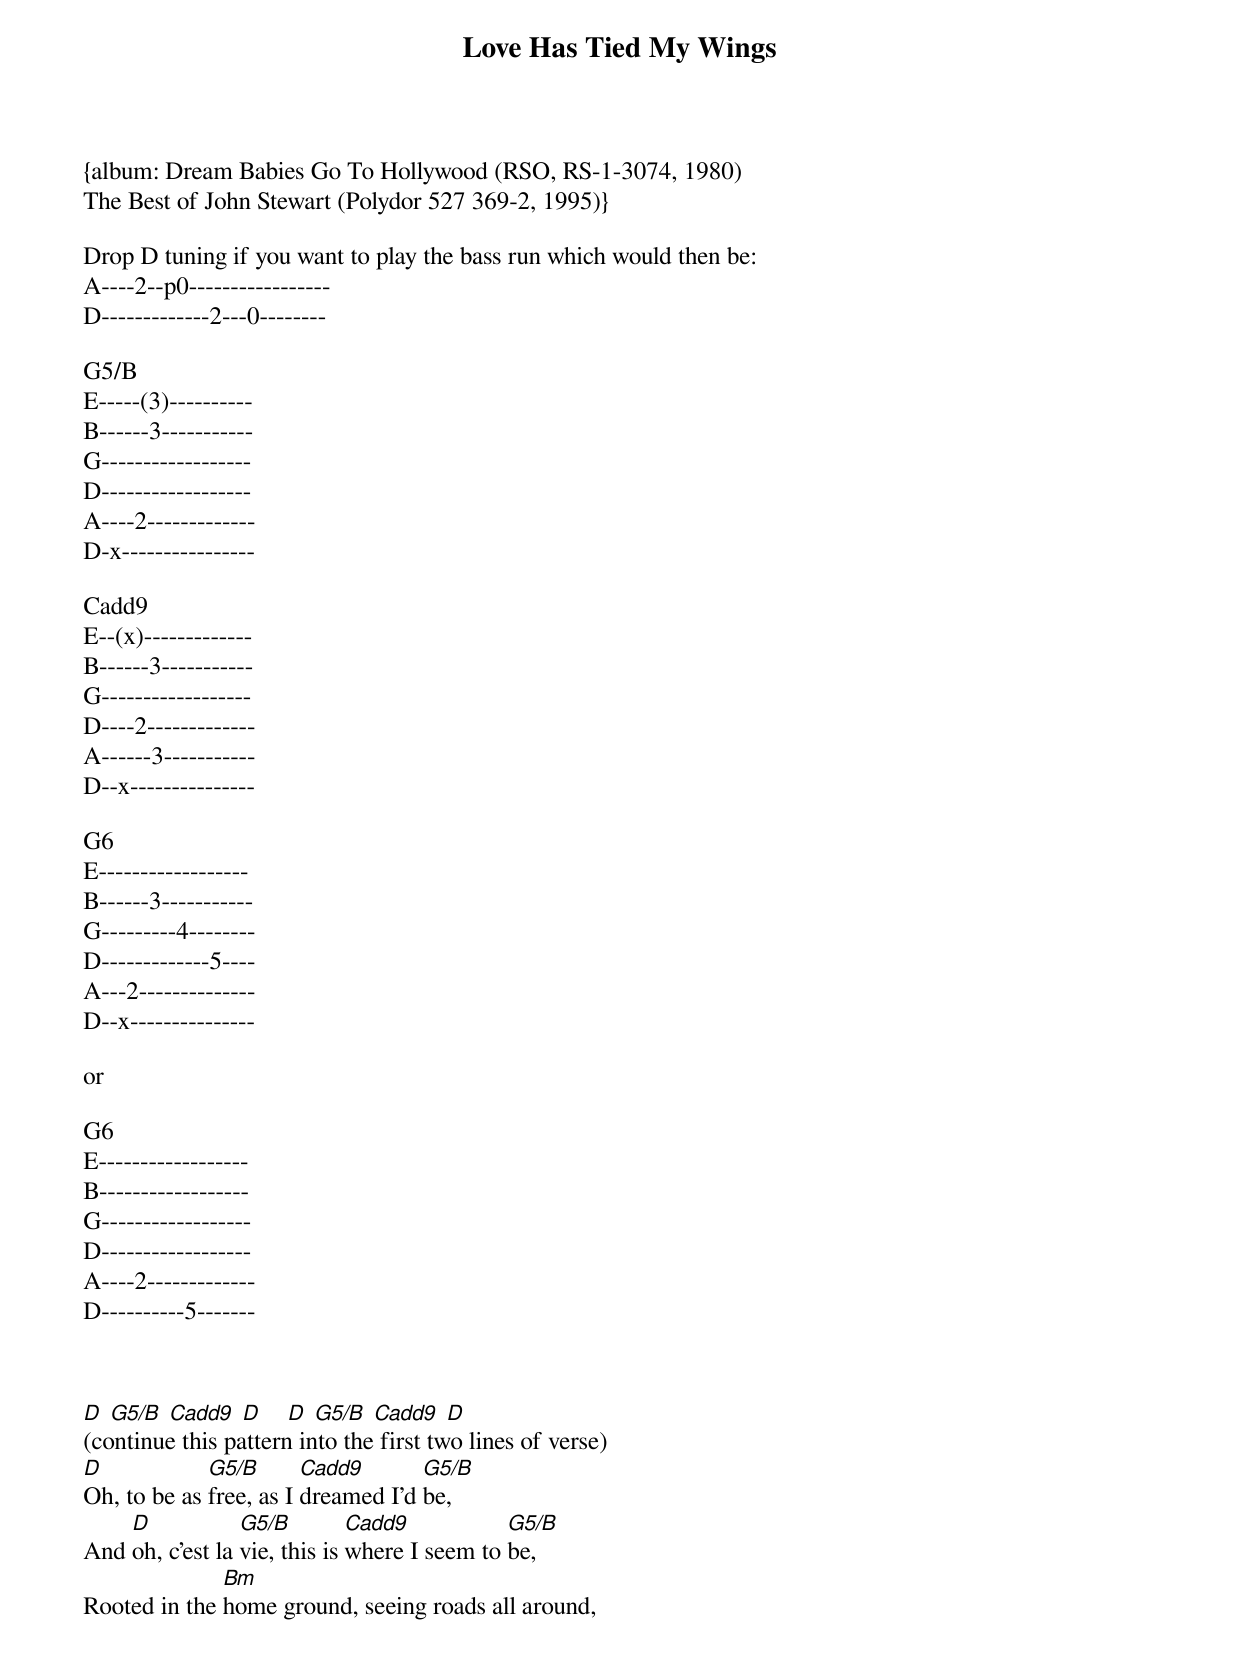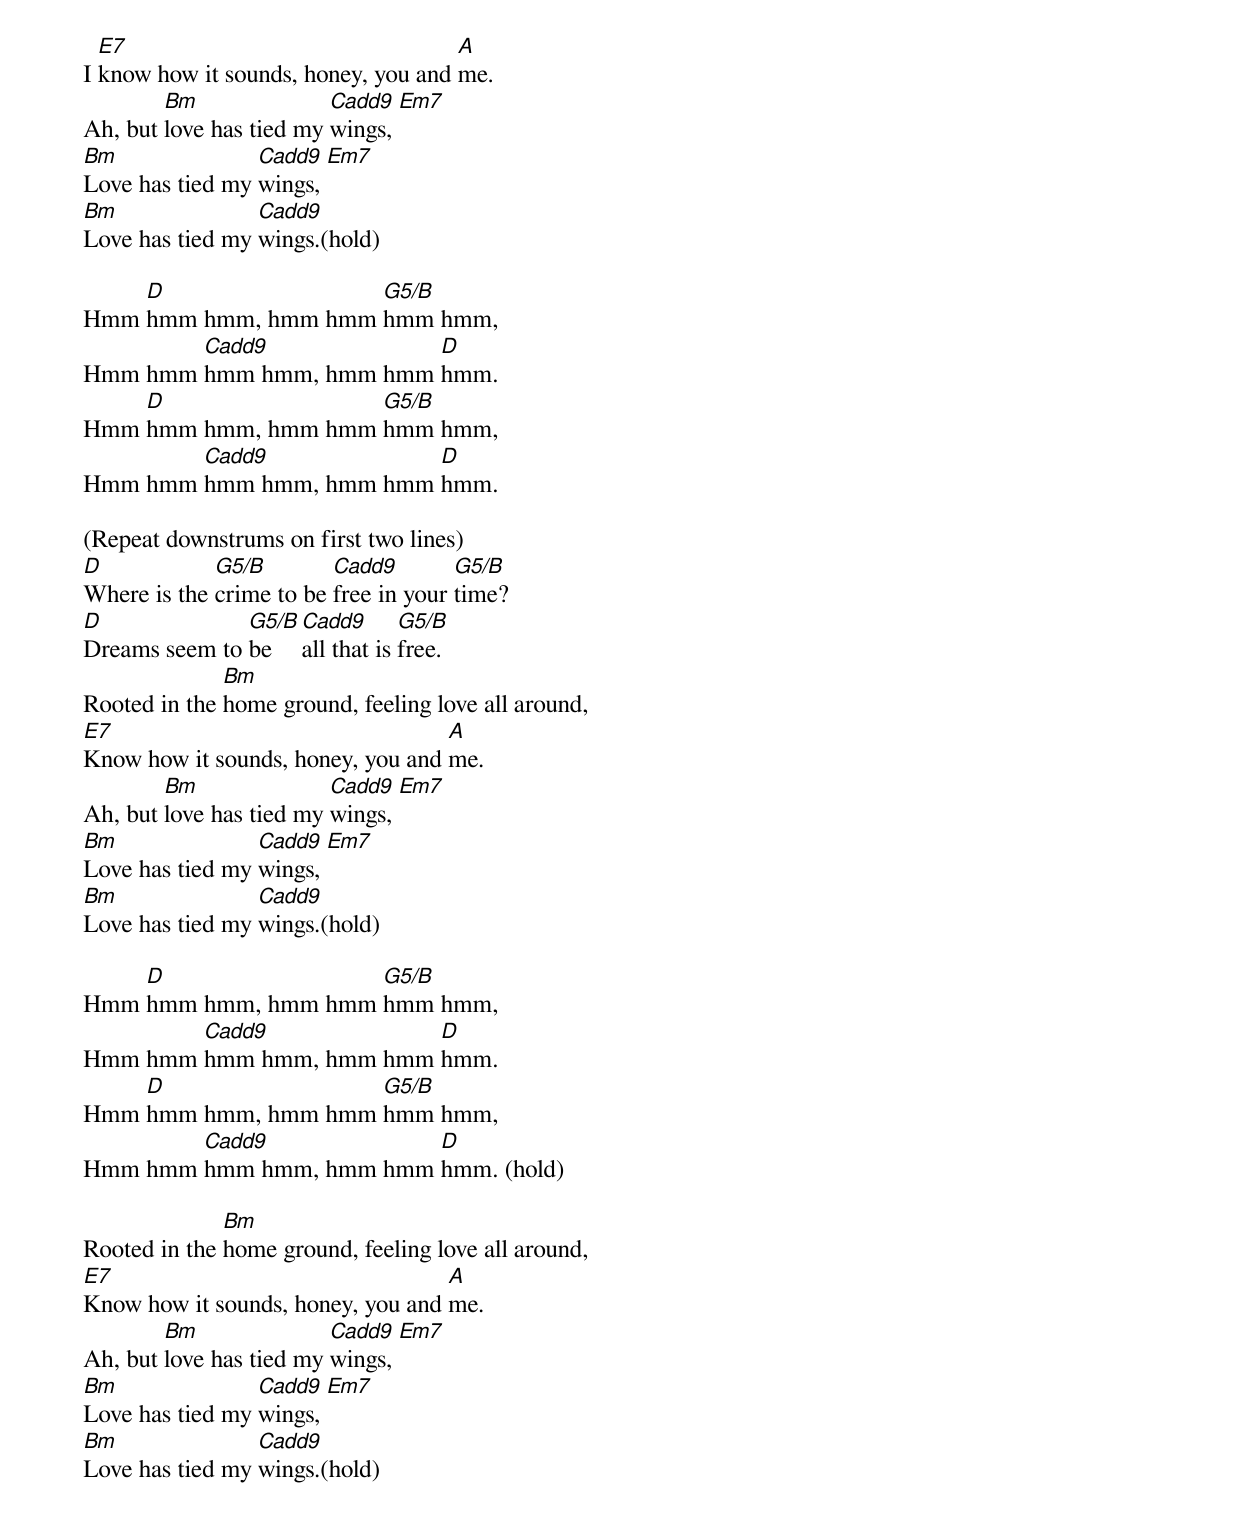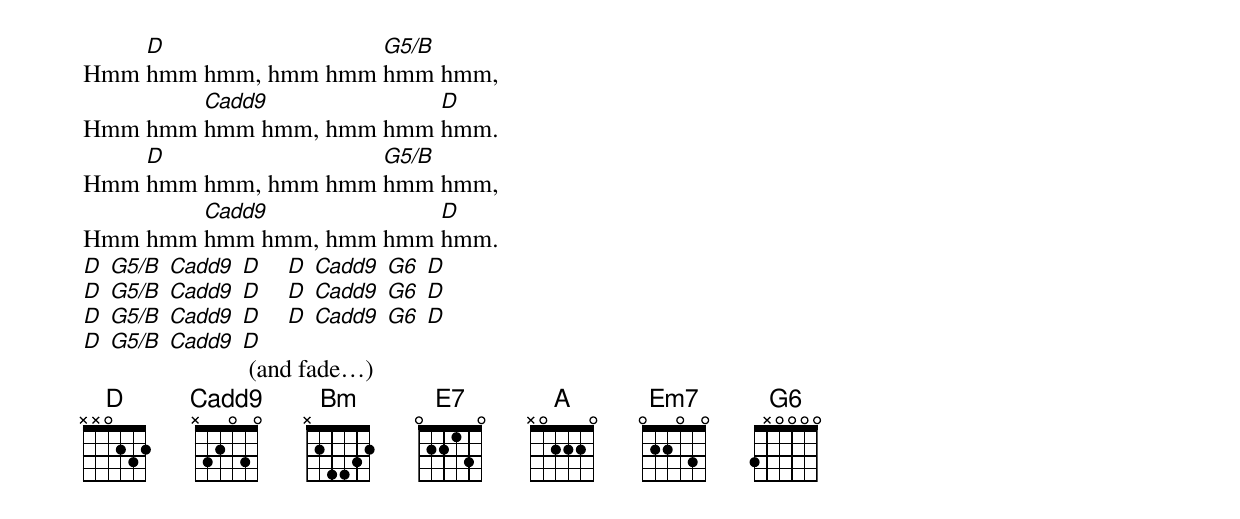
{title: Love Has Tied My Wings}
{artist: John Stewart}
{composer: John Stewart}
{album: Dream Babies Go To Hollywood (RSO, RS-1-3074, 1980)
The Best of John Stewart (Polydor 527 369-2, 1995)}

Drop D tuning if you want to play the bass run which would then be:
A----2--p0-----------------
D-------------2---0--------

G5/B
E-----(3)----------
B------3-----------
G------------------
D------------------
A----2-------------
D-x----------------

Cadd9
E--(x)-------------
B------3-----------
G------------------
D----2-------------
A------3-----------
D--x---------------

G6
E------------------
B------3-----------
G---------4--------
D-------------5----
A---2--------------
D--x---------------

or

G6
E------------------
B------------------
G------------------
D------------------
A----2-------------
D----------5-------



[D] [G5/B] [Cadd9] [D]    [D] [G5/B] [Cadd9] [D]
(continue this pattern into the first two lines of verse)
[D]Oh, to be as [G5/B]free, as I [Cadd9]dreamed I'd [G5/B]be,
And [D]oh, c'est la [G5/B]vie, this is [Cadd9]where I seem to [G5/B]be,
Rooted in the [Bm]home ground, seeing roads all around,
I [E7]know how it sounds, honey, you and [A]me.
Ah, but [Bm]love has tied my [Cadd9]wings, [Em7]
[Bm]Love has tied my [Cadd9]wings, [Em7]
[Bm]Love has tied my [Cadd9]wings.(hold)

Hmm [D]hmm hmm, hmm hmm [G5/B]hmm hmm,
Hmm hmm [Cadd9]hmm hmm, hmm hmm [D]hmm.
Hmm [D]hmm hmm, hmm hmm [G5/B]hmm hmm,
Hmm hmm [Cadd9]hmm hmm, hmm hmm [D]hmm.

(Repeat downstrums on first two lines)
[D]Where is the [G5/B]crime to be [Cadd9]free in your [G5/B]time?
[D]Dreams seem to [G5/B]be [Cadd9]all that is [G5/B]free.
Rooted in the [Bm]home ground, feeling love all around,
[E7]Know how it sounds, honey, you and [A]me.
Ah, but [Bm]love has tied my [Cadd9]wings, [Em7]
[Bm]Love has tied my [Cadd9]wings, [Em7]
[Bm]Love has tied my [Cadd9]wings.(hold)

Hmm [D]hmm hmm, hmm hmm [G5/B]hmm hmm,
Hmm hmm [Cadd9]hmm hmm, hmm hmm [D]hmm.
Hmm [D]hmm hmm, hmm hmm [G5/B]hmm hmm,
Hmm hmm [Cadd9]hmm hmm, hmm hmm [D]hmm. (hold)

Rooted in the [Bm]home ground, feeling love all around,
[E7]Know how it sounds, honey, you and [A]me.
Ah, but [Bm]love has tied my [Cadd9]wings, [Em7]
[Bm]Love has tied my [Cadd9]wings, [Em7]
[Bm]Love has tied my [Cadd9]wings.(hold)

Hmm [D]hmm hmm, hmm hmm [G5/B]hmm hmm,
Hmm hmm [Cadd9]hmm hmm, hmm hmm [D]hmm.
Hmm [D]hmm hmm, hmm hmm [G5/B]hmm hmm,
Hmm hmm [Cadd9]hmm hmm, hmm hmm [D]hmm.
[D] [G5/B] [Cadd9] [D]    [D] [Cadd9] [G6] [D]
[D] [G5/B] [Cadd9] [D]    [D] [Cadd9] [G6] [D]
[D] [G5/B] [Cadd9] [D]    [D] [Cadd9] [G6] [D]
[D] [G5/B] [Cadd9] [D] (and fade…)
